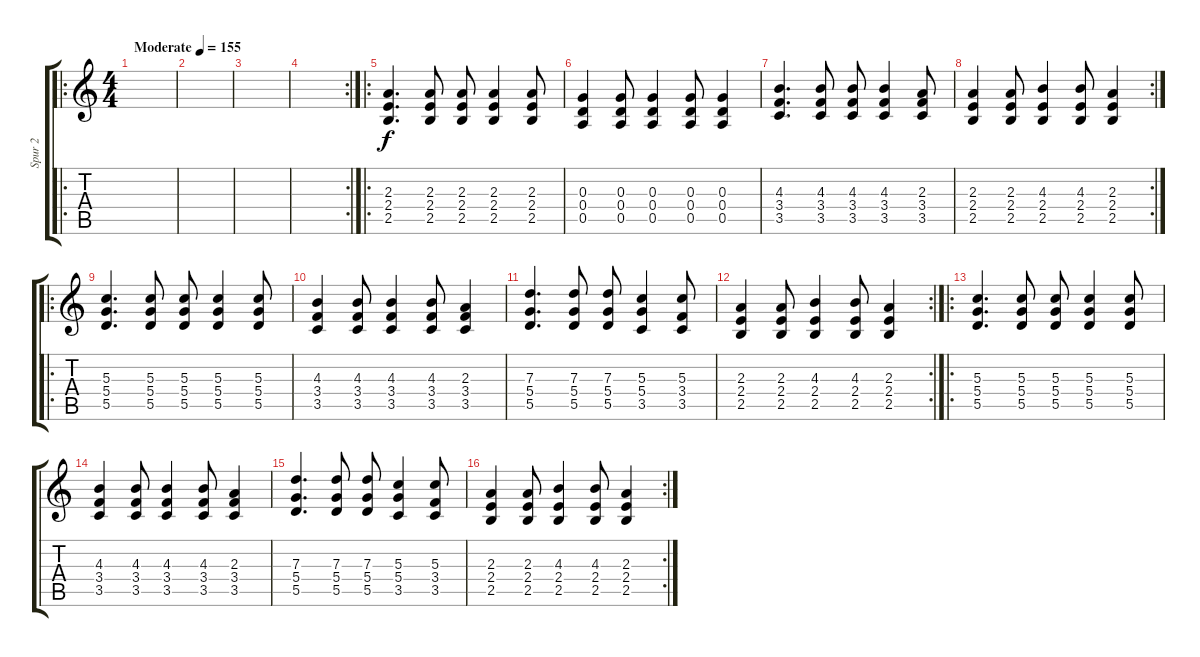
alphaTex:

\track ("Spur 2" "Spur 2") {instrument distortionguitar}
\staff {score tabs}
\tuning (E4 B3 G3 D3 A2 E2) {hide}
\ro
\ts (4 4)
\tempo (155 "Moderate")
\clef g2
\ks c
|
|
|
\rc 2
|
\ro
(2.3 2.4 2.5).4{d} (2.3 2.4 2.5).8 (2.3 2.4 2.5).8 (2.3 2.4 2.5).4 (2.3 2.4 2.5).8 |
(0.3 0.4 0.5).4 (0.3 0.4 0.5).8 (0.3 0.4 0.5).4 (0.3 0.4 0.5).8 (0.3 0.4 0.5).4 |
(4.3 3.4 3.5).4{d} (4.3 3.4 3.5).8 (4.3 3.4 3.5).8 (4.3 3.4 3.5).4 (2.3 3.4 3.5).8 |
\rc 2
(2.3 2.4 2.5).4 (2.3 2.4 2.5).8 (4.3 2.4 2.5).4 (4.3 2.4 2.5).8 (2.3 2.4 2.5).4 |
\ro
(5.3 5.4 5.5).4{d} (5.3 5.4 5.5).8 (5.3 5.4 5.5).8 (5.3 5.4 5.5).4 (5.3 5.4 5.5).8 |
(4.3 3.4 3.5).4 (4.3 3.4 3.5).8 (4.3 3.4 3.5).4 (4.3 3.4 3.5).8 (2.3 3.4 3.5).4 |
(7.3 5.4 5.5).4{d} (7.3 5.4 5.5).8 (7.3 5.4 5.5).8 (5.3 5.4 3.5).4 (5.3 3.4 3.5).8 |
\rc 2
(2.3 2.4 2.5).4 (2.3 2.4 2.5).8 (4.3 2.4 2.5).4 (4.3 2.4 2.5).8 (2.3 2.4 2.5).4 |
\ro
(5.3 5.4 5.5).4{d} (5.3 5.4 5.5).8 (5.3 5.4 5.5).8 (5.3 5.4 5.5).4 (5.3 5.4 5.5).8 |
(4.3 3.4 3.5).4 (4.3 3.4 3.5).8 (4.3 3.4 3.5).4 (4.3 3.4 3.5).8 (2.3 3.4 3.5).4 |
(7.3 5.4 5.5).4{d} (7.3 5.4 5.5).8 (7.3 5.4 5.5).8 (5.3 5.4 3.5).4 (5.3 3.4 3.5).8 |
\rc 2
(2.3 2.4 2.5).4 (2.3 2.4 2.5).8 (4.3 2.4 2.5).4 (4.3 2.4 2.5).8 (2.3 2.4 2.5).4
